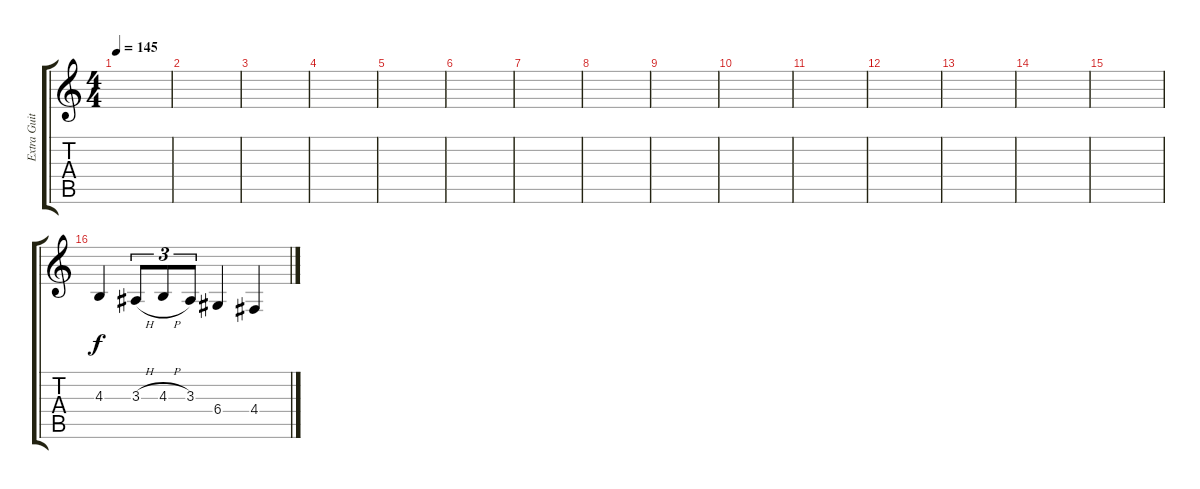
\track ("Extra Guitar Harmony/Fills" "Extra Guit") {instrument acousticgrandpiano}
\staff {score tabs}
\tuning (E4 B3 G3 D3 A2 E2) {hide}
\ts (4 4)
\tempo 145
\clef g2
\ks c
|
|
|
|
|
|
|
|
|
|
|
|
|
|
|
4.3.4 3.3{h}.8{tu (3 2)} 4.3{h}.8{tu (3 2)} 3.3.8{tu (3 2)} 6.4.4 4.4.4
